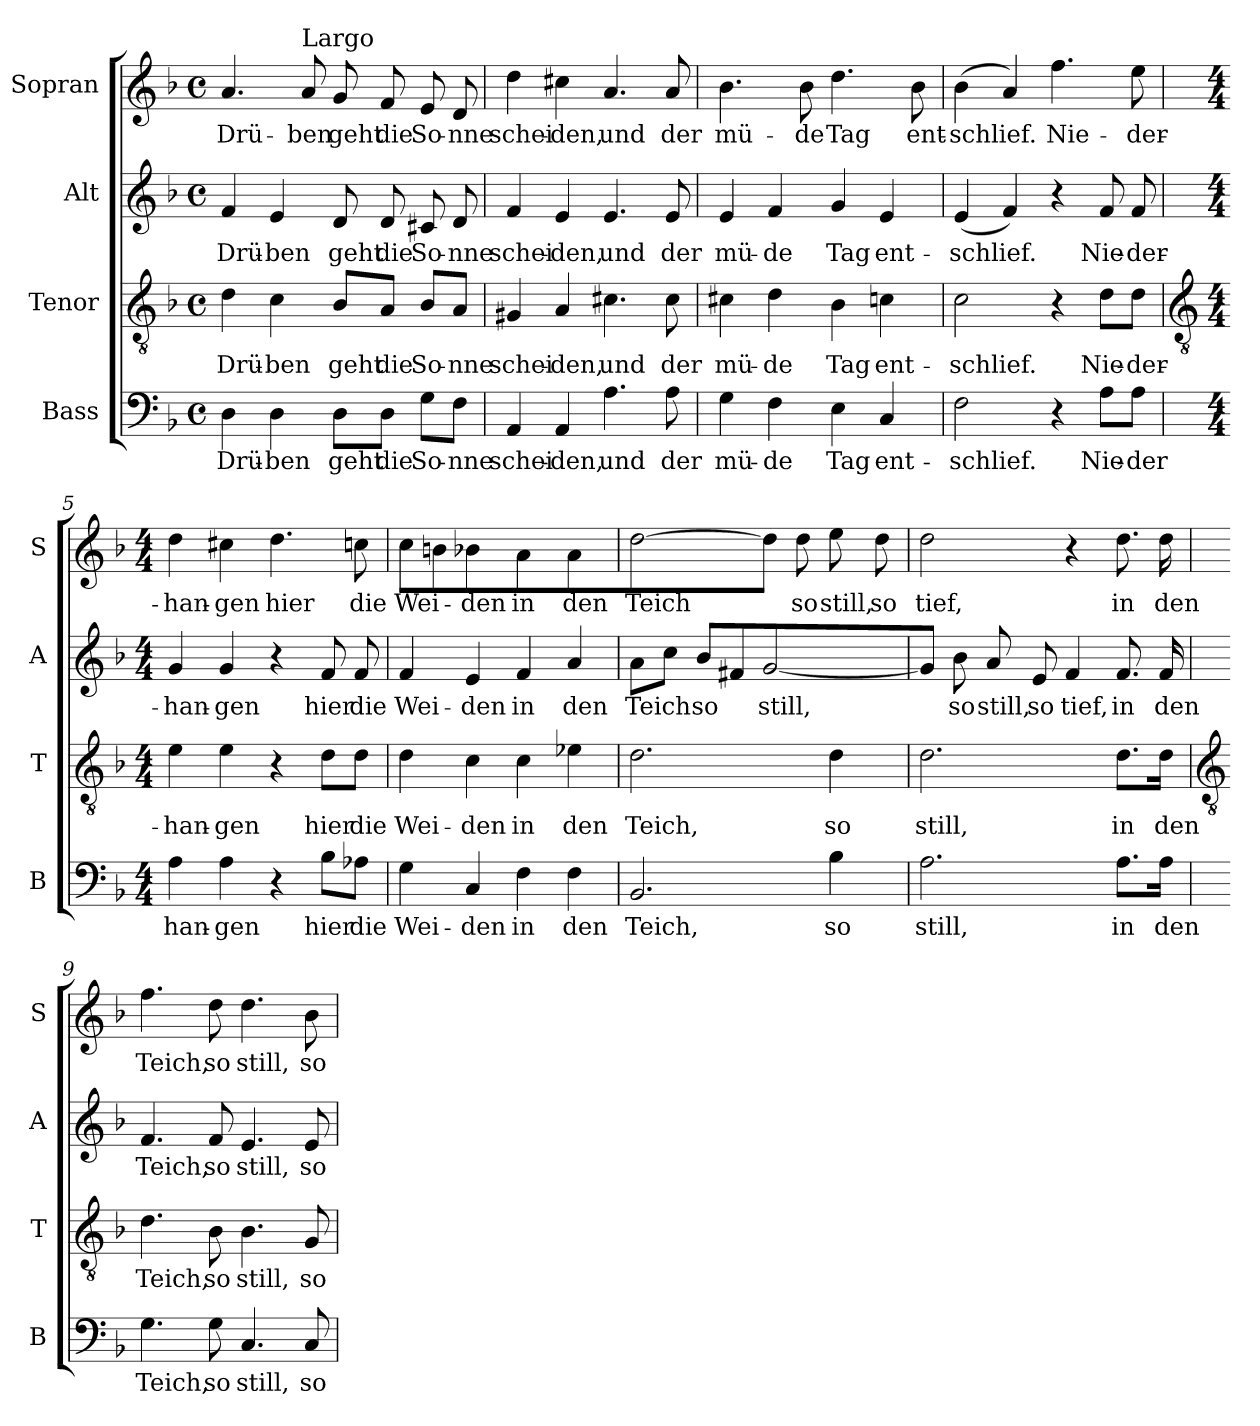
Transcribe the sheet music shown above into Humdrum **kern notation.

**kern	**text	**kern	**text	**kern	**text	**kern	**text
*part4	*part4	*part3	*part3	*part2	*part2	*part1	*part1
*staff4	*staff4	*staff3	*staff3	*staff2	*staff2	*staff1	*staff1
*I"Bass	*	*I"Tenor	*	*I"Alt	*	*I"Sopran	*
*I'B	*	*I'T	*	*I'A	*	*I'S	*
*clefF4	*	*clefGv2	*	*clefG2	*	*clefG2	*
*k[b-]	*	*k[b-]	*	*k[b-]	*	*k[b-]	*
*F:	*	*F:	*	*F:	*	*F:	*
*M4/4	*	*M4/4	*	*M4/4	*	*M4/4	*
*met(c)	*	*met(c)	*	*met(c)	*	*met(c)	*
=1	=1	=1	=1	=1	=1	=1	=1
!	!LO:LY:b	!	!LO:LY:b	!	!LO:LY:b	!	!LO:LY:b
4D	Drü-	4d	Drü-	4f	Drü-	4.a	Drü-
!	!LO:LY:b	!	!LO:LY:b	!	!LO:LY:b	!	!
4D	-ben	4c	-ben	4e	-ben	.	.
!	!	!	!	!	!	!LO:TX:a:t=Largo	!
!	!	!	!	!	!	!	!LO:LY:b
.	.	.	.	.	.	8a	-ben
!	!LO:LY:b	!	!LO:LY:b	!	!LO:LY:b	!	!LO:LY:b
8D\L	geht	8B-/L	geht	8d	geht	8g	geht
!	!LO:LY:b	!	!LO:LY:b	!	!LO:LY:b	!	!LO:LY:b
8D\J	die	8A/J	die	8d	die	8f	die
!	!LO:LY:b	!	!LO:LY:b	!	!LO:LY:b	!	!LO:LY:b
8G\L	So-	8B-/L	So-	8c#X	So-	8e	So-
!	!LO:LY:b	!	!LO:LY:b	!	!LO:LY:b	!	!LO:LY:b
8F\J	-nne	8A/J	-nne	8d	-nne	8d	-nne
=2	=2	=2	=2	=2	=2	=2	=2
!	!LO:LY:b	!	!LO:LY:b	!	!LO:LY:b	!	!LO:LY:b
4AA	schei-	4G#X	schei-	4f	schei-	4dd	schei-
!	!LO:LY:b	!	!LO:LY:b	!	!LO:LY:b	!	!LO:LY:b
4AA	-den,	4A	-den,	4e	-den,	4cc#X	-den,
!	!LO:LY:b	!	!LO:LY:b	!	!LO:LY:b	!	!LO:LY:b
4.A	und	4.c#X	und	4.e	und	4.a	und
!	!LO:LY:b	!	!LO:LY:b	!	!LO:LY:b	!	!LO:LY:b
8A	der	8c#	der	8e	der	8a	der
=3	=3	=3	=3	=3	=3	=3	=3
!	!LO:LY:b	!	!LO:LY:b	!	!LO:LY:b	!	!LO:LY:b
4G	mü-	4c#X	mü-	4e	mü-	4.b-	mü-
!	!LO:LY:b	!	!LO:LY:b	!	!LO:LY:b	!	!
4F	-de	4d	-de	4f	-de	.	.
!	!	!	!	!	!	!	!LO:LY:b
.	.	.	.	.	.	8b-	-de
!	!LO:LY:b	!	!LO:LY:b	!	!LO:LY:b	!	!LO:LY:b
4E	Tag	4B-	Tag	4g	Tag	4.dd	Tag
!	!LO:LY:b	!	!LO:LY:b	!	!LO:LY:b	!	!
4C	ent-	4cn	ent-	4e	ent-	.	.
!	!	!	!	!	!	!	!LO:LY:b
.	.	.	.	.	.	8b-	ent-
=4	=4	=4	=4	=4	=4	=4	=4
!	!LO:LY:b	!	!LO:LY:b	!	!LO:LY:b	!	!LO:LY:b
2F	-schlief.	2c	-schlief.	(<4e	-schlief.	(<4b-	-schlief.
.	.	.	.	4f)	.	4a)	.
!	!	!	!	!	!	!	!LO:LY:b
4r	.	4r	.	4r	.	4.ff	Nie-
!	!LO:LY:b	!	!LO:LY:b	!	!LO:LY:b	!	!
8A\L	Nie-	8d\L	Nie-	8f	Nie-	.	.
!	!LO:LY:b	!	!LO:LY:b	!	!LO:LY:b	!	!LO:LY:b
8A\J	-der	8d\J	-der-	8f	-der-	8ee	-der-
!!LO:LB:g=z
=5	=5	=5	=5	=5	=5	=5	=5
*	*	*clefGv2	*	*	*	*	*
*M4/4	*	*M4/4	*	*M4/4	*	*M4/4	*
!	!LO:LY:b	!	!LO:LY:b	!	!LO:LY:b	!	!LO:LY:b
4A	han-	4e	-han-	4g	-han-	4dd	-han-
!	!LO:LY:b	!	!LO:LY:b	!	!LO:LY:b	!	!LO:LY:b
4A	-gen	4e	-gen	4g	-gen	4cc#X	-gen
!	!	!	!	!	!	!	!LO:LY:b
4r	.	4r	.	4r	.	4.dd	hier
!	!LO:LY:b	!	!LO:LY:b	!	!LO:LY:b	!	!
8B-\L	hier	8d\L	hier	8f	hier	.	.
!	!LO:LY:b	!	!LO:LY:b	!	!LO:LY:b	!	!LO:LY:b
8A-X\J	die	8d\J	die	8f	die	8ccn	die
=6	=6	=6	=6	=6	=6	=6	=6
!	!LO:LY:b	!	!LO:LY:b	!	!LO:LY:b	!	!LO:LY:b
4G	Wei-	4d	Wei-	4f	Wei-	8ccL	Wei-
.	.	.	.	.	.	8bn	.
!	!LO:LY:b	!	!LO:LY:b	!	!LO:LY:b	!	!LO:LY:b
4C	-den	4c	-den	4e	-den	4b-X	-den
!	!LO:LY:b	!	!LO:LY:b	!	!LO:LY:b	!	!LO:LY:b
4F	in	4c	in	4f	in	4a	in
!	!LO:LY:b	!	!LO:LY:b	!	!LO:LY:b	!	!LO:LY:b
4F	den	4e-X	den	4a	den	4a	den
=7	=7	=7	=7	=7	=7	=7	=7
!	!LO:LY:b	!	!LO:LY:b	!	!LO:LY:b	!	!LO:LY:b
2.BB-	Teich,	2.d	Teich,	8aL	Teich	[2dd	Teich
.	.	.	.	8ccJ	.	.	.
!	!	!	!	!	!LO:LY:b	!	!
.	.	.	.	8b-L	so	.	.
.	.	.	.	8f#X	.	.	.
!	!	!	!	!	!LO:LY:b	!	!
.	.	.	.	[2g	still,	8ddJ]	.
!	!	!	!	!	!	!	!LO:LY:b
.	.	.	.	.	.	8dd	so
!	!LO:LY:b	!	!LO:LY:b	!	!	!	!LO:LY:b
4B-	so	4d	so	.	.	8ee	still,
!	!	!	!	!	!	!	!LO:LY:b
.	.	.	.	.	.	8dd	so
=8	=8	=8	=8	=8	=8	=8	=8
!	!LO:LY:b	!	!LO:LY:b	!	!	!	!LO:LY:b
2.A	still,	2.d	still,	8gJ]	.	2dd	tief,
!	!	!	!	!	!LO:LY:b	!	!
.	.	.	.	8b-	so	.	.
!	!	!	!	!	!LO:LY:b	!	!
.	.	.	.	8a	still,	.	.
!	!	!	!	!	!LO:LY:b	!	!
.	.	.	.	8e	so	.	.
!	!	!	!	!	!LO:LY:b	!	!
.	.	.	.	4f	tief,	4r	.
!	!LO:LY:b	!	!LO:LY:b	!	!LO:LY:b	!	!LO:LY:b
8.A\L	in	8.d\L	in	8.f	in	8.dd	in
!	!LO:LY:b	!	!LO:LY:b	!	!LO:LY:b	!	!LO:LY:b
16A\Jk	den	16d\Jk	den	16f	den	16dd	den
!!LO:LB:g=z
=9	=9	=9	=9	=9	=9	=9	=9
*	*	*clefGv2	*	*	*	*	*
!	!LO:LY:b	!	!LO:LY:b	!	!LO:LY:b	!	!LO:LY:b
4.G	Teich,	4.d	Teich,	4.f	Teich,	4.ff	Teich,
!	!LO:LY:b	!	!LO:LY:b	!	!LO:LY:b	!	!LO:LY:b
8G	so	8B-	so	8f	so	8dd	so
!	!LO:LY:b	!	!LO:LY:b	!	!LO:LY:b	!	!LO:LY:b
4.C	still,	4.B-	still,	4.e	still,	4.dd	still,
!	!LO:LY:b	!	!LO:LY:b	!	!LO:LY:b	!	!LO:LY:b
8C	so	8G	so	8e	so	8b-	so
=	=	=	=	=	=	=	=
*-	*-	*-	*-	*-	*-	*-	*-
